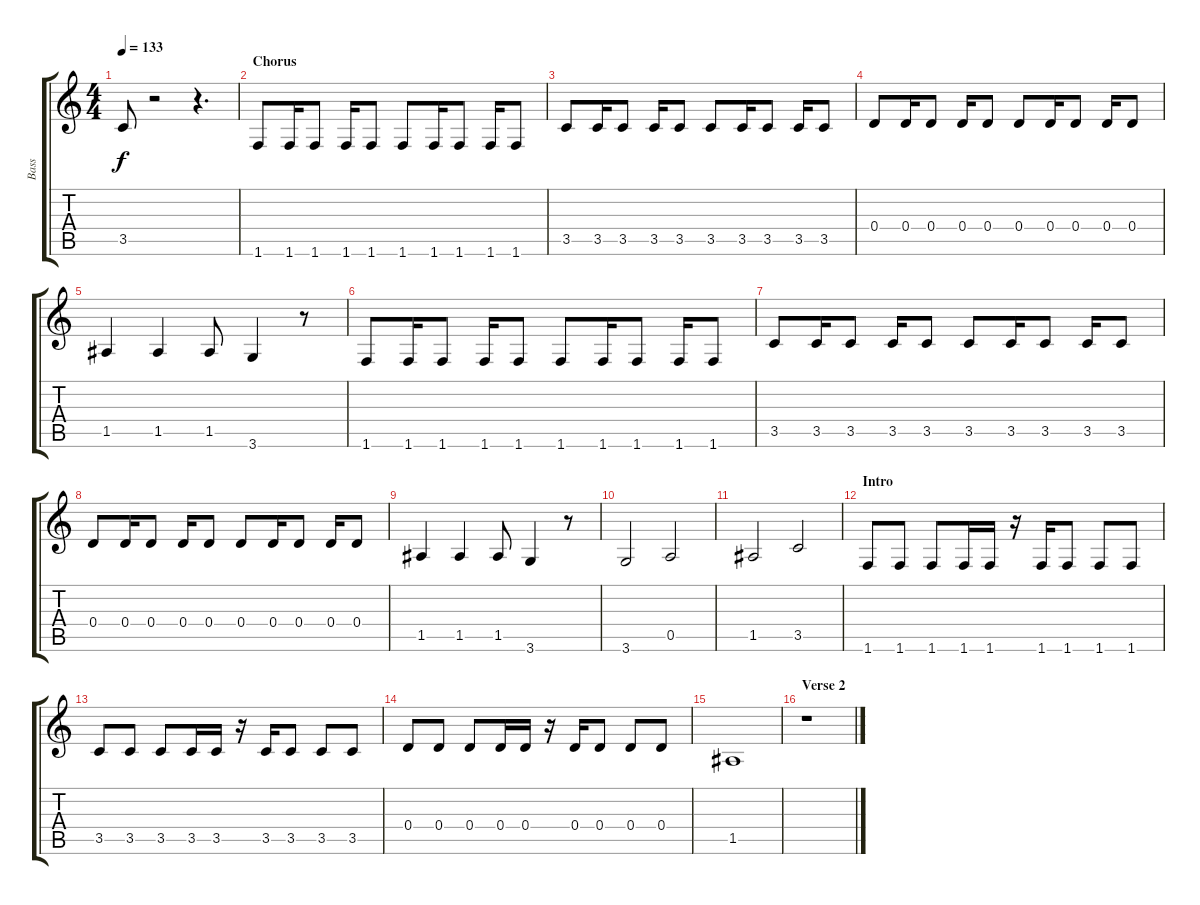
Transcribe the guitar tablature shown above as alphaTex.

\track ("Bass" "Bass") {instrument electricbasspick}
\staff {score tabs}
\tuning (E4 B3 G3 D3 A2 E2) {hide}
\ts (4 4)
\tempo 133
\clef g2
\ks c
3.5.8{dy f} r.2 r.4{d} |
\section ("" "Chorus")
1.6.8 1.6.16 1.6.8 1.6.16 1.6.8 1.6.8 1.6.16 1.6.8 1.6.16 1.6.8 |
3.5.8 3.5.16 3.5.8 3.5.16 3.5.8 3.5.8 3.5.16 3.5.8 3.5.16 3.5.8 |
0.4.8 0.4.16 0.4.8 0.4.16 0.4.8 0.4.8 0.4.16 0.4.8 0.4.16 0.4.8 |
1.5.4 1.5.4 1.5.8 3.6.4 r.8 |
1.6.8 1.6.16 1.6.8 1.6.16 1.6.8 1.6.8 1.6.16 1.6.8 1.6.16 1.6.8 |
3.5.8 3.5.16 3.5.8 3.5.16 3.5.8 3.5.8 3.5.16 3.5.8 3.5.16 3.5.8 |
0.4.8 0.4.16 0.4.8 0.4.16 0.4.8 0.4.8 0.4.16 0.4.8 0.4.16 0.4.8 |
1.5.4 1.5.4 1.5.8 3.6.4 r.8 |
3.6.2 0.5.2 |
1.5.2 3.5.2 |
\section ("" "Intro")
1.6.8 1.6.8 1.6.8 1.6.16 1.6.16 r.16 1.6.16 1.6.8 1.6.8 1.6.8 |
3.5.8 3.5.8 3.5.8 3.5.16 3.5.16 r.16 3.5.16 3.5.8 3.5.8 3.5.8 |
0.4.8 0.4.8 0.4.8 0.4.16 0.4.16 r.16 0.4.16 0.4.8 0.4.8 0.4.8 |
1.5.1 |
\section ("" "Verse 2")
r.1
